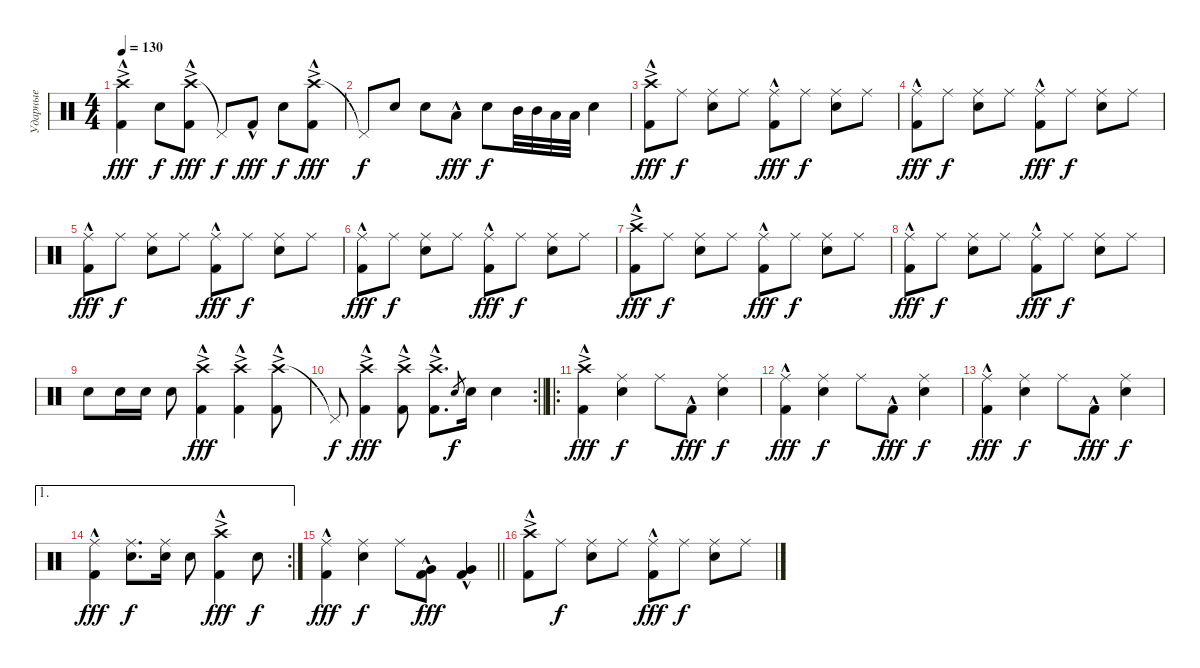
\track ("Ударные" "Ударные") {instrument percussion}
\staff {score}
\articulation defaults
\ts (4 4)
\tempo 130
\clef neutral
\ks c
("Crash high (hit)"{ac} "Kick (hit) 2"{hac}).4{dy fff} "Snare (hit) 2".8{dy f} ("Crash high (hit)"{ac} "Kick (hit) 2"{hac}).8{dy fff} "Pedal Hi-Hat (hit)"{t}.8{dy f} "Kick (hit) 2"{hac}.8{dy fff} "Snare (hit) 2".8{dy f} ("Crash high (hit)"{ac} "Kick (hit) 2"{hac}).8{dy fff} |
"Pedal Hi-Hat (hit)"{t}.8{dy f} "Snare (hit) 2".8 "Snare (hit) 2".8 "Low Tom (hit)"{hac}.8{dy fff} "Snare (hit) 2".8{dy f} "Mid Tom (hit)".32 "Mid Tom (hit)".32 "Low Tom (hit)".32 "Low Tom (hit)".32 "Snare (hit) 2".4 |
("Crash high (hit)"{ac} "Kick (hit) 2"{hac}).8{dy fff} "Ride (middle)".8{dy f} ("Ride (middle)" "Snare (hit) 2").8 "Ride (middle)".8 ("Ride (middle)" "Kick (hit) 2"{hac}).8{dy fff} "Ride (middle)".8{dy f} ("Ride (middle)" "Snare (hit) 2").8 "Ride (middle)".8 |
("Ride (middle)" "Kick (hit) 2"{hac}).8{dy fff} "Ride (middle)".8{dy f} ("Ride (middle)" "Snare (hit) 2").8 "Ride (middle)".8 ("Ride (middle)" "Kick (hit) 2"{hac}).8{dy fff} "Ride (middle)".8{dy f} ("Ride (middle)" "Snare (hit) 2").8 "Ride (middle)".8 |
("Ride (middle)" "Kick (hit) 2"{hac}).8{dy fff} "Ride (middle)".8{dy f} ("Ride (middle)" "Snare (hit) 2").8 "Ride (middle)".8 ("Ride (middle)" "Kick (hit) 2"{hac}).8{dy fff} "Ride (middle)".8{dy f} ("Ride (middle)" "Snare (hit) 2").8 "Ride (middle)".8 |
("Ride (middle)" "Kick (hit) 2"{hac}).8{dy fff} "Ride (middle)".8{dy f} ("Ride (middle)" "Snare (hit) 2").8 "Ride (middle)".8 ("Ride (middle)" "Kick (hit) 2"{hac}).8{dy fff} "Ride (middle)".8{dy f} ("Ride (middle)" "Snare (hit) 2").8 "Ride (middle)".8 |
("Crash high (hit)"{ac} "Kick (hit) 2"{hac}).8{dy fff} "Ride (middle)".8{dy f} ("Ride (middle)" "Snare (hit) 2").8 "Ride (middle)".8 ("Ride (middle)" "Kick (hit) 2"{hac}).8{dy fff} "Ride (middle)".8{dy f} ("Ride (middle)" "Snare (hit) 2").8 "Ride (middle)".8 |
("Ride (middle)" "Kick (hit) 2"{hac}).8{dy fff} "Ride (middle)".8{dy f} ("Ride (middle)" "Snare (hit) 2").8 "Ride (middle)".8 ("Ride (middle)" "Kick (hit) 2"{hac}).8{dy fff} "Ride (middle)".8{dy f} ("Ride (middle)" "Snare (hit) 2").8 "Ride (middle)".8 |
"Snare (hit) 2".8 "Snare (hit) 2".16 "Snare (hit) 2".16 "Snare (hit) 2".8 ("Crash high (hit)"{ac} "Kick (hit) 2"{hac}).4{dy fff} ("Crash high (hit)"{ac} "Kick (hit) 2"{hac}).4 ("Crash high (hit)"{ac} "Kick (hit) 2"{hac}).8 |
\rc 2
\barLineRight lightlight "Pedal Hi-Hat (hit)"{t}.8{dy f}
("Crash high (hit)"{ac} "Kick (hit) 2"{hac}).4{dy fff} ("Crash high (hit)"{ac} "Kick (hit) 2"{hac}).8 ("Crash high (hit)"{ac} "Kick (hit) 2"{hac}).8{d} "Snare (hit) 2".8{gr dy f} "Snare (hit) 2".16 "Snare (hit) 2".4 |
\ro
\section ("" "")
("Crash high (hit)"{ac} "Kick (hit) 2"{hac}).4{dy fff} ("Ride (middle)" "Snare (hit) 2").4{dy f} "Ride (middle)".8 "Kick (hit) 2"{hac}.8{dy fff} ("Ride (middle)" "Snare (hit) 2").4{dy f} |
("Ride (middle)" "Kick (hit) 2"{hac}).4{dy fff} ("Ride (middle)" "Snare (hit) 2").4{dy f} "Ride (middle)".8 "Kick (hit) 2"{hac}.8{dy fff} ("Ride (middle)" "Snare (hit) 2").4{dy f} |
("Ride (middle)" "Kick (hit) 2"{hac}).4{dy fff} ("Ride (middle)" "Snare (hit) 2").4{dy f} "Ride (middle)".8 "Kick (hit) 2"{hac}.8{dy fff} ("Ride (middle)" "Snare (hit) 2").4{dy f} |
\ae 1
\rc 2
("Ride (middle)" "Kick (hit) 2"{hac}).4{dy fff} ("Ride (middle)" "Snare (hit) 2").8{d dy f} ("Ride (middle)" "Snare (hit) 2").16 "Snare (hit) 2".8 ("Crash high (hit)"{ac} "Kick (hit) 2"{hac}).4{dy fff} "Snare (hit) 2".8{dy f} |
\barLineRight lightlight
("Ride (middle)" "Kick (hit) 2"{hac}).4{dy fff} ("Ride (middle)" "Snare (hit) 2").4{dy f} "Ride (middle)".8 ("Very Low Tom (hit)"{hac} "Kick (hit) 2"{hac}).8{dy fff} ("Very Low Tom (hit)"{hac} "Kick (hit) 2"{hac}).4 |
\section ("" "")
("Crash high (hit)"{ac} "Kick (hit) 2"{hac}).8 "Ride (middle)".8{dy f} ("Ride (middle)" "Snare (hit) 2").8 "Ride (middle)".8 ("Ride (middle)" "Kick (hit) 2"{hac}).8{dy fff} "Ride (middle)".8{dy f} ("Ride (middle)" "Snare (hit) 2").8 "Ride (middle)".8
